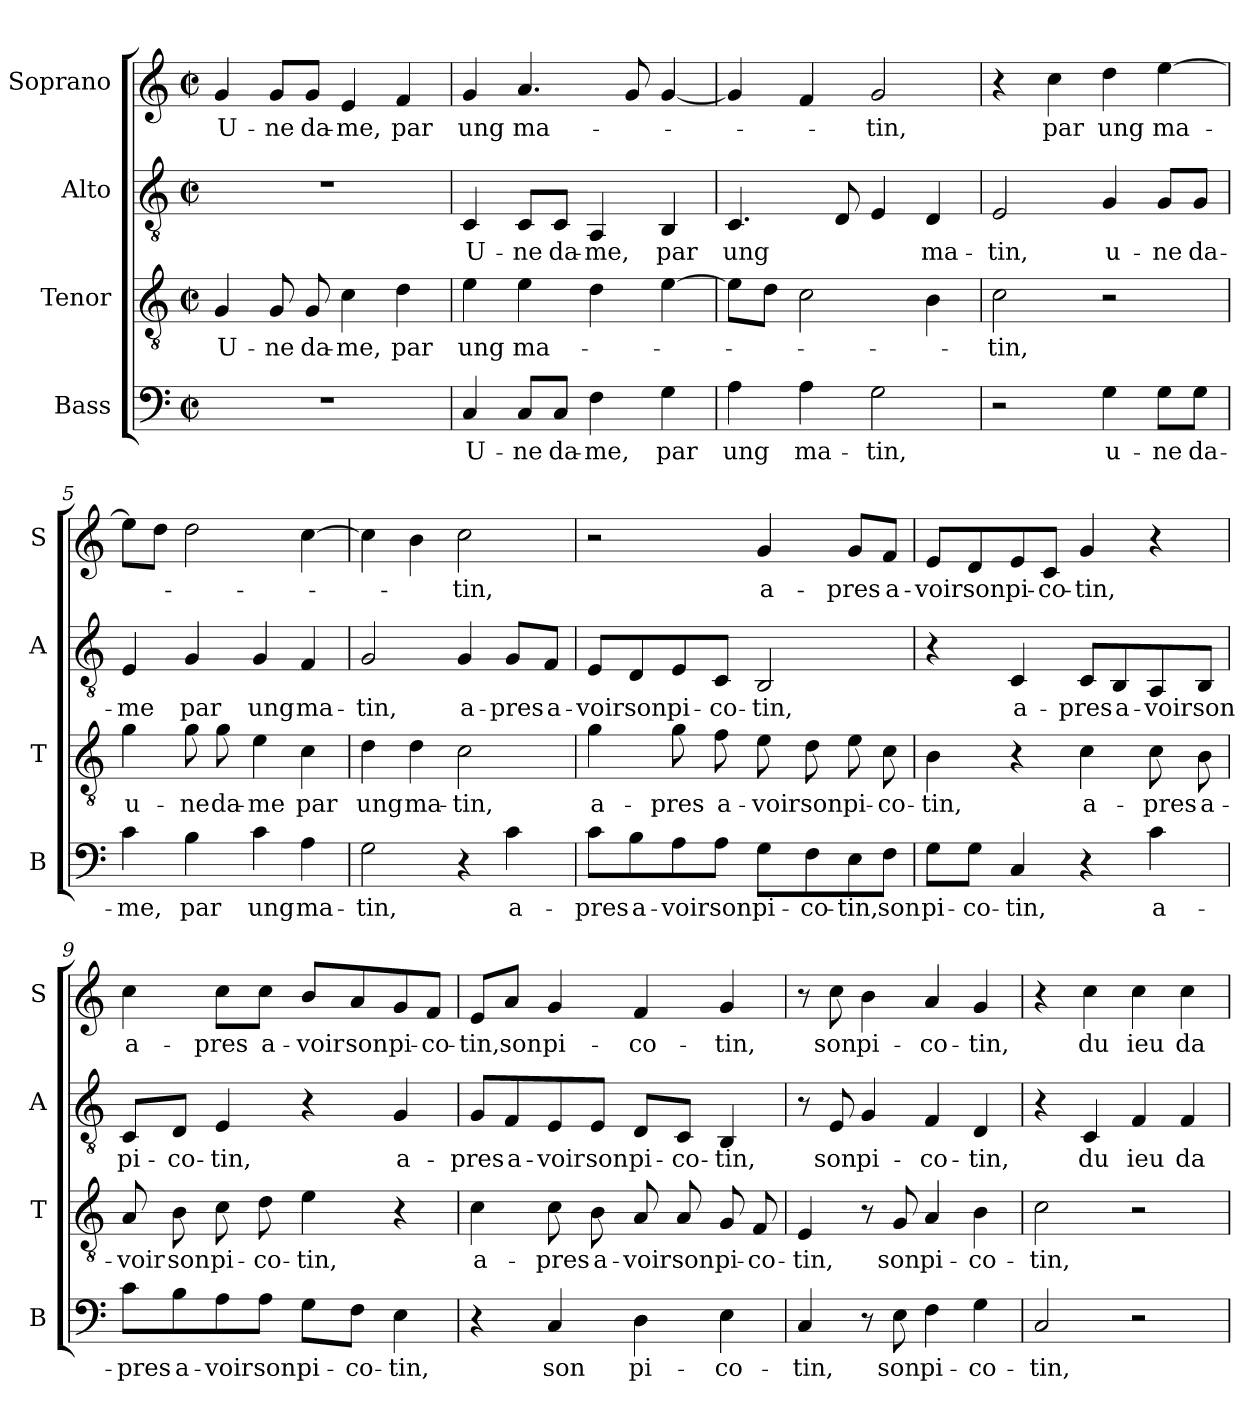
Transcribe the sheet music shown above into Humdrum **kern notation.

**kern	**text	**kern	**text	**kern	**text	**kern	**text
*part4	*part4	*part3	*part3	*part2	*part2	*part1	*part1
*staff4	*staff4	*staff3	*staff3	*staff2	*staff2	*staff1	*staff1
*I"Bass	*	*I"Tenor	*	*I"Alto	*	*I"Soprano	*
*I'B	*	*I'T	*	*I'A	*	*I'S	*
*clefF4	*	*clefGv2	*	*clefGv2	*	*clefG2	*
*k[]	*	*k[]	*	*k[]	*	*k[]	*
*C:	*	*C:	*	*C:	*	*C:	*
*M2/2	*	*M2/2	*	*M2/2	*	*M2/2	*
*met(c|)	*	*met(c|)	*	*met(c|)	*	*met(c|)	*
=1	=1	=1	=1	=1	=1	=1	=1
!	!	!	!LO:LY:b	!	!	!	!LO:LY:b
1r	.	4G/	U-	1r	.	4g/	U-
!	!	!	!LO:LY:b	!	!	!	!LO:LY:b
.	.	8G/	-ne	.	.	8g/L	-ne
!	!	!	!LO:LY:b	!	!	!	!LO:LY:b
.	.	8G/	da-	.	.	8g/J	da-
!	!	!	!LO:LY:b	!	!	!	!LO:LY:b
.	.	4c\	-me,	.	.	4e/	-me,
!	!	!	!LO:LY:b	!	!	!	!LO:LY:b
.	.	4d\	par	.	.	4f/	par
=2	=2	=2	=2	=2	=2	=2	=2
!	!LO:LY:b	!	!LO:LY:b	!	!LO:LY:b	!	!LO:LY:b
4C/	U-	4e\	ung	4C/	U-	4g/	ung
!	!LO:LY:b	!	!LO:LY:b	!	!LO:LY:b	!	!LO:LY:b
8C/L	-ne	4e\	ma-	8C/L	-ne	4.a/	ma-
!	!LO:LY:b	!	!	!	!LO:LY:b	!	!
8C/J	da-	.	.	8C/J	da-	.	.
!	!LO:LY:b	!	!	!	!LO:LY:b	!	!
4F\	-me,	4d\	.	4AA/	-me,	.	.
.	.	.	.	.	.	8g/	.
!	!LO:LY:b	!	!	!	!LO:LY:b	!	!
4G\	par	[4e\	.	4BB/	par	[4g/	.
=3	=3	=3	=3	=3	=3	=3	=3
!	!LO:LY:b	!	!	!	!LO:LY:b	!	!
4A\	ung	8e\L]	.	4.C/	ung	4g/]	.
.	.	8d\J	.	.	.	.	.
!	!LO:LY:b	!	!	!	!	!	!
4A\	ma-	2c\	.	.	.	4f/	.
.	.	.	.	8D/	.	.	.
!	!LO:LY:b	!	!	!	!	!	!LO:LY:b
2G\	-tin,	.	.	4E/	.	2g/	-tin,
!	!	!	!	!	!LO:LY:b	!	!
.	.	4B\	.	4D/	ma-	.	.
=4	=4	=4	=4	=4	=4	=4	=4
!	!	!	!LO:LY:b	!	!LO:LY:b	!	!
2r	.	2c\	-tin,	2E/	-tin,	4r	.
!	!	!	!	!	!	!	!LO:LY:b
.	.	.	.	.	.	4cc\	par
!	!LO:LY:b	!	!	!	!LO:LY:b	!	!LO:LY:b
4G\	u-	2r	.	4G/	u-	4dd\	ung
!	!LO:LY:b	!	!	!	!LO:LY:b	!	!LO:LY:b
8G\L	-ne	.	.	8G/L	-ne	[4ee\	ma-
!	!LO:LY:b	!	!	!	!LO:LY:b	!	!
8G\J	da-	.	.	8G/J	da-	.	.
!!LO:LB:g=z
=5	=5	=5	=5	=5	=5	=5	=5
!	!LO:LY:b	!	!LO:LY:b	!	!LO:LY:b	!	!
4c\	-me,	4g\	u-	4E/	-me	8ee\L]	.
.	.	.	.	.	.	8dd\J	.
!	!LO:LY:b	!	!LO:LY:b	!	!LO:LY:b	!	!
4B\	par	8g\	-ne	4G/	par	2dd\	.
!	!	!	!LO:LY:b	!	!	!	!
.	.	8g\	da-	.	.	.	.
!	!LO:LY:b	!	!LO:LY:b	!	!LO:LY:b	!	!
4c\	ung	4e\	-me	4G/	ung	.	.
!	!LO:LY:b	!	!LO:LY:b	!	!LO:LY:b	!	!
4A\	ma-	4c\	par	4F/	ma-	[4cc\	.
=6	=6	=6	=6	=6	=6	=6	=6
!	!LO:LY:b	!	!LO:LY:b	!	!LO:LY:b	!	!
2G\	-tin,	4d\	ung	2G/	-tin,	4cc\]	.
!	!	!	!LO:LY:b	!	!	!	!
.	.	4d\	ma-	.	.	4b\	.
!	!	!	!LO:LY:b	!	!LO:LY:b	!	!LO:LY:b
4r	.	2c\	-tin,	4G/	a-	2cc\	-tin,
!	!LO:LY:b	!	!	!	!LO:LY:b	!	!
4c\	a-	.	.	8G/L	-pres	.	.
!	!	!	!	!	!LO:LY:b	!	!
.	.	.	.	8F/J	a-	.	.
=7	=7	=7	=7	=7	=7	=7	=7
!	!LO:LY:b	!	!LO:LY:b	!	!LO:LY:b	!	!
8c\L	-pres	4g\	a-	8E/L	-voir	2r	.
!	!LO:LY:b	!	!	!	!LO:LY:b	!	!
8B\	a-	.	.	8D/	son	.	.
!	!LO:LY:b	!	!LO:LY:b	!	!LO:LY:b	!	!
8A\	-voir	8g\	-pres	8E/	pi-	.	.
!	!LO:LY:b	!	!LO:LY:b	!	!LO:LY:b	!	!
8A\J	son	8f\	a-	8C/J	-co-	.	.
!	!LO:LY:b	!	!LO:LY:b	!	!LO:LY:b	!	!LO:LY:b
8G\L	pi-	8e\	-voir	2BB/	-tin,	4g/	a-
!	!LO:LY:b	!	!LO:LY:b	!	!	!	!
8F\	-co-	8d\	son	.	.	.	.
!	!LO:LY:b	!	!LO:LY:b	!	!	!	!LO:LY:b
8E\	-tin,	8e\	pi-	.	.	8g/L	-pres
!	!LO:LY:b	!	!LO:LY:b	!	!	!	!LO:LY:b
8F\J	son	8c\	-co-	.	.	8f/J	a-
=8	=8	=8	=8	=8	=8	=8	=8
!	!LO:LY:b	!	!LO:LY:b	!	!	!	!LO:LY:b
8G\L	pi-	4B\	-tin,	4r	.	8e/L	-voir
!	!LO:LY:b	!	!	!	!	!	!LO:LY:b
8G\J	-co-	.	.	.	.	8d/	son
!	!LO:LY:b	!	!	!	!LO:LY:b	!	!LO:LY:b
4C/	-tin,	4r	.	4C/	a-	8e/	pi-
!	!	!	!	!	!	!	!LO:LY:b
.	.	.	.	.	.	8c/J	-co-
!	!	!	!LO:LY:b	!	!LO:LY:b	!	!LO:LY:b
4r	.	4c\	a-	8C/L	-pres	4g/	-tin,
!	!	!	!	!	!LO:LY:b	!	!
.	.	.	.	8BB/	a-	.	.
!	!LO:LY:b	!	!LO:LY:b	!	!LO:LY:b	!	!
4c\	a-	8c\	-pres	8AA/	-voir	4r	.
!	!	!	!LO:LY:b	!	!LO:LY:b	!	!
.	.	8B\	a-	8BB/J	son	.	.
!!LO:PB:g=z
=9	=9	=9	=9	=9	=9	=9	=9
!	!LO:LY:b	!	!LO:LY:b	!	!LO:LY:b	!	!LO:LY:b
8c\L	-pres	8A/	-voir	8C/L	pi-	4cc\	a-
!	!LO:LY:b	!	!LO:LY:b	!	!LO:LY:b	!	!
8B\	a-	8B\	son	8D/J	-co-	.	.
!	!LO:LY:b	!	!LO:LY:b	!	!LO:LY:b	!	!LO:LY:b
8A\	-voir	8c\	pi-	4E/	-tin,	8cc\L	-pres
!	!LO:LY:b	!	!LO:LY:b	!	!	!	!LO:LY:b
8A\J	son	8d\	-co-	.	.	8cc\J	a-
!	!LO:LY:b	!	!LO:LY:b	!	!	!	!LO:LY:b
8G\L	pi-	4e\	-tin,	4r	.	8b/L	-voir
!	!LO:LY:b	!	!	!	!	!	!LO:LY:b
8F\J	-co-	.	.	.	.	8a/	son
!	!LO:LY:b	!	!	!	!LO:LY:b	!	!LO:LY:b
4E\	-tin,	4r	.	4G/	a-	8g/	pi-
!	!	!	!	!	!	!	!LO:LY:b
.	.	.	.	.	.	8f/J	-co-
=10	=10	=10	=10	=10	=10	=10	=10
!	!	!	!LO:LY:b	!	!LO:LY:b	!	!LO:LY:b
4r	.	4c\	a-	8G/L	-pres	8e/L	-tin,
!	!	!	!	!	!LO:LY:b	!	!LO:LY:b
.	.	.	.	8F/	a-	8a/J	son
!	!LO:LY:b	!	!LO:LY:b	!	!LO:LY:b	!	!LO:LY:b
4C/	son	8c\	-pres	8E/	-voir	4g/	pi-
!	!	!	!LO:LY:b	!	!LO:LY:b	!	!
.	.	8B\	a-	8E/J	son	.	.
!	!LO:LY:b	!	!LO:LY:b	!	!LO:LY:b	!	!LO:LY:b
4D\	pi-	8A/	-voir	8D/L	pi-	4f/	-co-
!	!	!	!LO:LY:b	!	!LO:LY:b	!	!
.	.	8A/	son	8C/J	-co-	.	.
!	!LO:LY:b	!	!LO:LY:b	!	!LO:LY:b	!	!LO:LY:b
4E\	-co-	8G/	pi-	4BB/	-tin,	4g/	-tin,
!	!	!	!LO:LY:b	!	!	!	!
.	.	8F/	-co-	.	.	.	.
=11	=11	=11	=11	=11	=11	=11	=11
!	!LO:LY:b	!	!LO:LY:b	!	!	!	!
4C/	-tin,	4E/	-tin,	8r	.	8r	.
!	!	!	!	!	!LO:LY:b	!	!LO:LY:b
.	.	.	.	8E/	son	8cc\	son
!	!	!	!	!	!LO:LY:b	!	!LO:LY:b
8r	.	8r	.	4G/	pi-	4b\	pi-
!	!LO:LY:b	!	!LO:LY:b	!	!	!	!
8E\	son	8G/	son	.	.	.	.
!	!LO:LY:b	!	!LO:LY:b	!	!LO:LY:b	!	!LO:LY:b
4F\	pi-	4A/	pi-	4F/	-co-	4a/	-co-
!	!LO:LY:b	!	!LO:LY:b	!	!LO:LY:b	!	!LO:LY:b
4G\	-co-	4B\	-co-	4D/	-tin,	4g/	-tin,
=12	=12	=12	=12	=12	=12	=12	=12
!	!LO:LY:b	!	!LO:LY:b	!	!	!	!
2C/	-tin,	2c\	-tin,	4r	.	4r	.
!	!	!	!	!	!LO:LY:b	!	!LO:LY:b
.	.	.	.	4C/	du	4cc\	du
!	!	!	!	!	!LO:LY:b	!	!LO:LY:b
2r	.	2r	.	4F/	ieu	4cc\	ieu
!	!	!	!	!	!LO:LY:b	!	!LO:LY:b
.	.	.	.	4F/	da-	4cc\	da-
=	=	=	=	=	=	=	=
*-	*-	*-	*-	*-	*-	*-	*-
